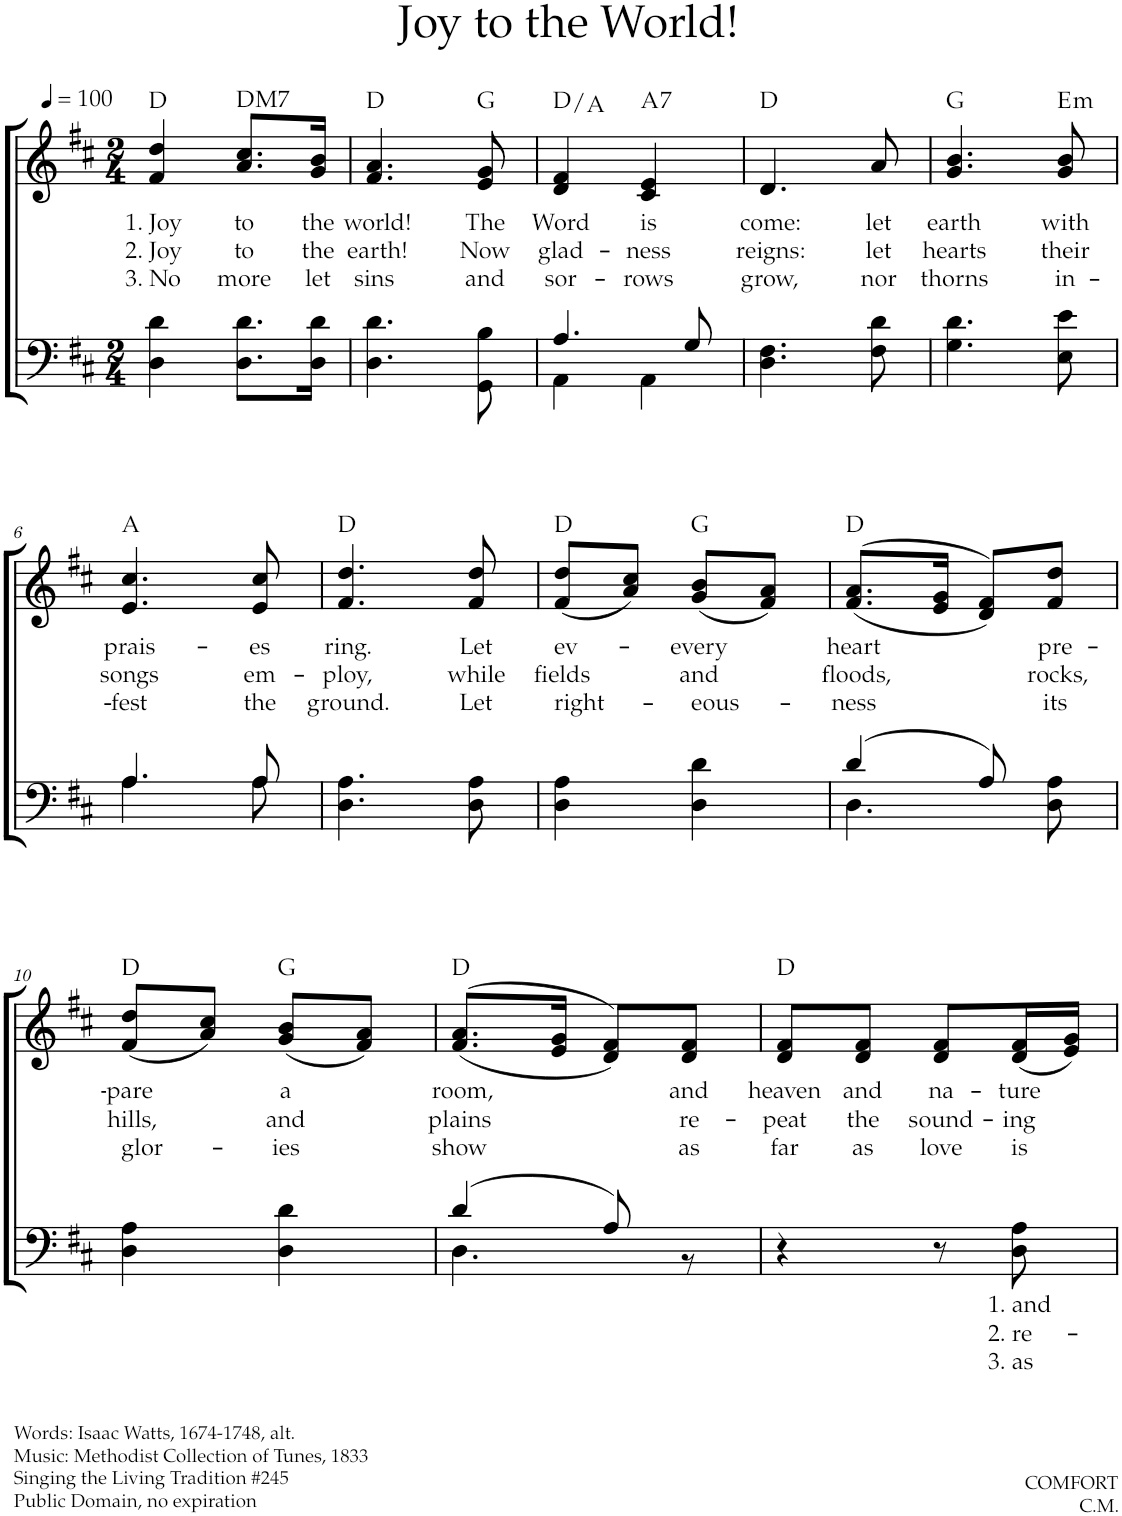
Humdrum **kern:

**kern	**text	**text	**text	**kern	**text	**text	**text	**harte
*part2	*part2	*part2	*part2	*part1	*part1	*part1	*part1	*part1
*staff2	*staff2	*staff2	*staff2	*staff1	*staff1	*staff1	*staff1	*
*I"Voice	*	*	*	*I"Voice	*	*	*	*
*I'V	*	*	*	*I'V	*	*	*	*
*clefF4	*	*	*	*clefG2	*	*	*	*
*k[f#c#]	*	*	*	*k[f#c#]	*	*	*	*
*M2/4	*	*	*	*M2/4	*	*	*	*
*MM100	*	*	*	*MM100	*	*	*	*
=1	=1	=1	=1	=1	=1	=1	=1	=1
!	!	!	!	!	!LO:LY:b	!LO:LY:b	!LO:LY:b	!
4D\ 4d\	.	.	.	4f#/ 4dd/	1. Joy	2. Joy	3. No	D:maj
!	!	!	!	!	!LO:LY:b	!LO:LY:b	!LO:LY:b	!LO:H:kt=M7
8.D\ 8.d\L	.	.	.	8.a/ 8.cc#/L	to	to	more	D:maj7
!	!	!	!	!	!LO:LY:b	!LO:LY:b	!LO:LY:b	!
16D\ 16d\Jk	.	.	.	16g/ 16b/Jk	the	the	let	.
=2	=2	=2	=2	=2	=2	=2	=2	=2
!	!	!	!	!	!LO:LY:b	!LO:LY:b	!LO:LY:b	!
4.D\ 4.d\	.	.	.	4.f#/ 4.a/	world!	earth!	sins	D:maj
!	!	!	!	!	!LO:LY:b	!LO:LY:b	!LO:LY:b	!
8GG\ 8B\	.	.	.	8e/ 8g/	The	Now	and	G:maj
=3	=3	=3	=3	=3	=3	=3	=3	=3
*^	*	*	*	*	*	*	*	*
!	!	!	!	!	!	!LO:LY:b	!LO:LY:b	!LO:LY:b	!
4.A/	4AA\	.	.	.	4d/ 4f#/	Word	glad-	sor-	D:maj/5
!	!	!	!	!	!	!LO:LY:b	!LO:LY:b	!LO:LY:b	!LO:H:kt=7
.	4AA\	.	.	.	4c#/ 4e/	is	-ness	-rows	A:7
8G/	.	.	.	.	.	.	.	.	.
*v	*v	*	*	*	*	*	*	*	*
=4	=4	=4	=4	=4	=4	=4	=4	=4
!	!	!	!	!	!LO:LY:b	!LO:LY:b	!LO:LY:b	!
4.D\ 4.F#\	.	.	.	4.d/	come:	reigns:	grow,	D:maj
!	!	!	!	!	!LO:LY:b	!LO:LY:b	!LO:LY:b	!
8F#\ 8d\	.	.	.	8a/	let	let	nor	.
=5	=5	=5	=5	=5	=5	=5	=5	=5
!	!	!	!	!	!LO:LY:b	!LO:LY:b	!LO:LY:b	!
4.G\ 4.d\	.	.	.	4.g/ 4.b/	earth	hearts	thorns	G:maj
!	!	!	!	!	!LO:LY:b	!LO:LY:b	!LO:LY:b	!LO:H:kt=m
8E\ 8e\	.	.	.	8g/ 8b/	with	their	in-	E:min
!!LO:LB:g=z
=6	=6	=6	=6	=6	=6	=6	=6	=6
*^	*	*	*	*	*	*	*	*
!	!	!	!	!	!	!LO:LY:b	!LO:LY:b	!LO:LY:b	!
4.A/	4.A\	.	.	.	4.e/ 4.cc#/	prais-	songs	-fest	A:maj
!	!	!	!	!	!	!LO:LY:b	!LO:LY:b	!LO:LY:b	!
8A/	8A\	.	.	.	8e/ 8cc#/	-es	em-	the	.
=7	=7	=7	=7	=7	=7	=7	=7	=7	=7
!	!	!	!	!	!	!LO:LY:b	!LO:LY:b	!LO:LY:b	!
*v	*v	*	*	*	*	*	*	*	*
4.D\ 4.A\	.	.	.	4.f#/ 4.dd/	ring.	-ploy,	ground.	D:maj
!	!	!	!	!	!LO:LY:b	!LO:LY:b	!LO:LY:b	!
8D\ 8A\	.	.	.	8f#/ 8dd/	Let	while	Let	.
=8	=8	=8	=8	=8	=8	=8	=8	=8
!	!	!	!	!	!LO:LY:b	!LO:LY:b	!LO:LY:b	!
4D\ 4A\	.	.	.	(8f#/ 8dd/L	ev-	fields	right-	D:maj
.	.	.	.	8a/ 8cc#/J)	.	.	.	.
!	!	!	!	!	!LO:LY:b	!LO:LY:b	!LO:LY:b	!
4D\ 4d\	.	.	.	(8g/ 8b/L	-every	and	-eous-	G:maj
.	.	.	.	8f#/ 8a/J)	.	.	.	.
=9	=9	=9	=9	=9	=9	=9	=9	=9
*^	*	*	*	*	*	*	*	*
!	!	!	!	!	!	!LO:LY:b	!LO:LY:b	!LO:LY:b	!
(>4d/	4.D\	.	.	.	(<(>8.f#/ 8.a/L	heart	floods,	-ness	D:maj
.	.	.	.	.	16e/ 16g/Jk	.	.	.	.
8A/)	.	.	.	.	8d/ 8f#/L))	.	.	.	.
!	!	!	!	!	!	!LO:LY:b	!LO:LY:b	!LO:LY:b	!
8ryy	8D\ 8A\	.	.	.	8f#/ 8dd/J	pre-	rocks,	its	.
!!LO:LB:g=z
=10	=10	=10	=10	=10	=10	=10	=10	=10	=10
!	!	!	!	!	!	!LO:LY:b	!LO:LY:b	!LO:LY:b	!
*v	*v	*	*	*	*	*	*	*	*
4D\ 4A\	.	.	.	(8f#/ 8dd/L	-pare	hills,	glor-	D:maj
.	.	.	.	8a/ 8cc#/J)	.	.	.	.
!	!	!	!	!	!LO:LY:b	!LO:LY:b	!LO:LY:b	!
4D\ 4d\	.	.	.	(8g/ 8b/L	a	and	-ies	G:maj
.	.	.	.	8f#/ 8a/J)	.	.	.	.
=11	=11	=11	=11	=11	=11	=11	=11	=11
*^	*	*	*	*	*	*	*	*
!	!	!	!	!	!	!LO:LY:b	!LO:LY:b	!LO:LY:b	!
(>4d/	4.D\	.	.	.	(<(>8.f#/ 8.a/L	room,	plains	show	D:maj
.	.	.	.	.	16e/ 16g/Jk	.	.	.	.
8A/)	.	.	.	.	8d/ 8f#/L))	.	.	.	.
!	!	!	!	!	!	!LO:LY:b	!LO:LY:b	!LO:LY:b	!
8ryy	8r	.	.	.	8d/ 8f#/J	and	re-	as	.
=12	=12	=12	=12	=12	=12	=12	=12	=12	=12
!	!	!	!	!	!	!LO:LY:b	!LO:LY:b	!LO:LY:b	!
*v	*v	*	*	*	*	*	*	*	*
4r	.	.	.	8d/ 8f#/L	heaven	-peat	far	D:maj
!	!	!	!	!	!LO:LY:b	!LO:LY:b	!LO:LY:b	!
.	.	.	.	8d/ 8f#/J	and	the	as	.
!	!	!	!	!	!LO:LY:b	!LO:LY:b	!LO:LY:b	!
8r	.	.	.	8d/ 8f#/L	na-	sound-	love	.
!	!LO:LY:b	!LO:LY:b	!LO:LY:b	!	!LO:LY:b	!LO:LY:b	!LO:LY:b	!
8D\ 8A\	1. and	2. re-	3. as	(16d/ 16f#/L	-ture	-ing	is	.
.	.	.	.	16e/ 16g/JJ)	.	.	.	.
=	=	=	=	=	=	=	=	=
*-	*-	*-	*-	*-	*-	*-	*-	*-
